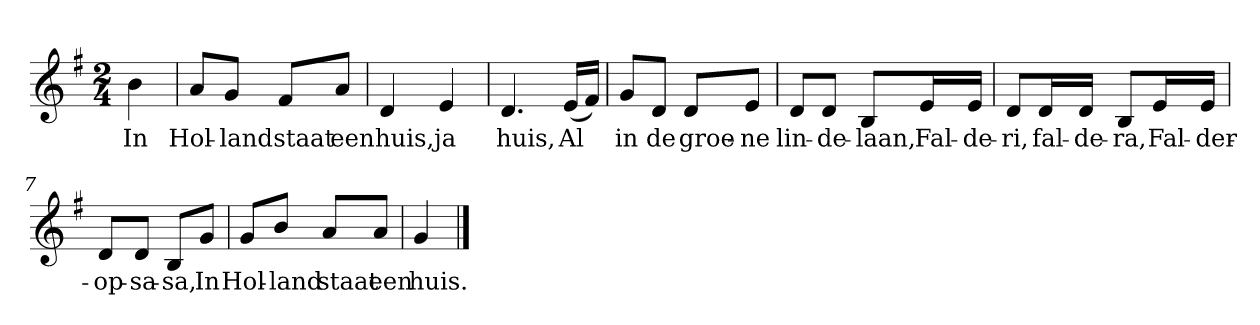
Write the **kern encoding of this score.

**kern	**text
*part1	*part1
*staff1	*staff1
*clefG2	*
*k[f#]	*
*G:	*
*M2/4	*
*MM120	*
=	=
4b	In
=1	=1
8a/L	Hol-
8g/J	-land
8f#/L	staat
8a/J	een
=2	=2
4d	huis,
4e	ja
=3	=3
4.d	huis,
(16e/LL	Al
16f#/JJ)	.
=4	=4
8g/L	in
8d/J	de
8d/L	groe-
8e/J	-ne
=5	=5
8d/L	lin-
8d/J	-de-
8B/L	-laan,
16e/L	Fal-
16e/JJ	-de-
=6	=6
8d/L	-ri,
16d/L	fal-
16d/JJ	-de-
8B/L	-ra,
16e/L	Fal-
16e/JJ	-der-
=7	=7
8d/L	-op-
8d/J	-sa-
8B/L	-sa,
8g/J	In
=8	=8
8g/L	Hol-
8b/J	-land
8a/L	staat
8a/J	een
=9	=9
4g	huis.
==	==
*-	*-
